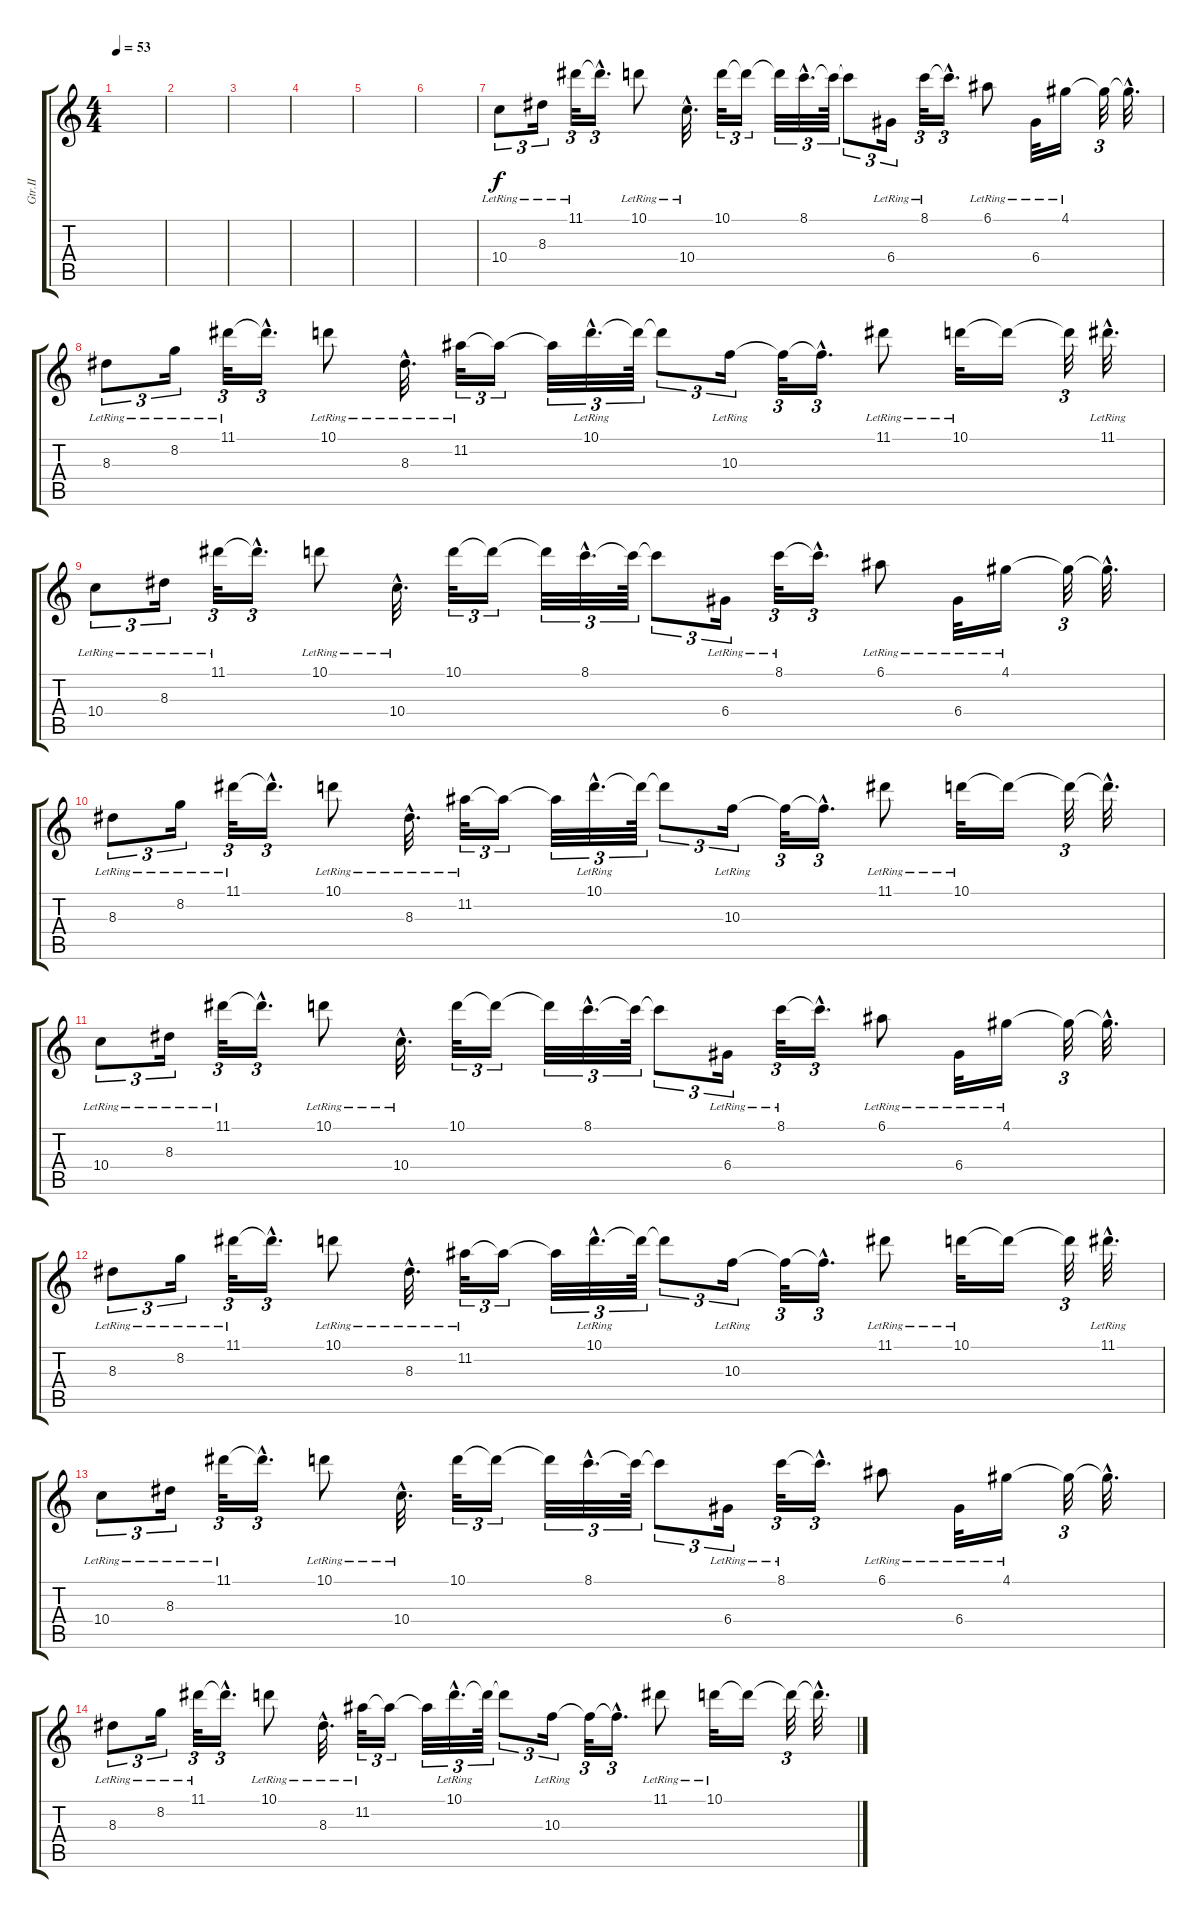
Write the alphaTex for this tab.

\track ("Gtr.II" "Gtr.II") {instrument electricguitarjazz}
\staff {score tabs}
\tuning (E4 B3 G3 D3 A2 E2) {hide}
\ts (4 4)
\tempo 53
\clef g2
\ks c
|
|
|
|
|
|
10.4{lr}.8{tu (3 2)} 8.3{lr}.16{tu (3 2)} 11.1{lr}.32{tu (3 2)} 11.1{hac t}.16{d tu (3 2)} 10.1{lr}.8 10.4{hac lr}.32{d} 10.1.32{tu (3 2)} 10.1{t}.16{tu (3 2)} 10.1{t}.32{tu (3 2)} 8.1{hac}.32{d tu (3 2)} 8.1{t}.64{tu (3 2)} 8.1{t}.8{tu (3 2)} 6.4{lr}.16{tu (3 2)} 8.1{lr}.32{tu (3 2)} 8.1{hac t}.16{d tu (3 2)} 6.1{lr}.8 6.4{lr}.32 4.1{lr}.16 4.1{t}.32{tu (3 2)} 4.1{hac t}.32{d} |
8.3{lr}.8{tu (3 2)} 8.2{lr}.16{tu (3 2)} 11.1{lr}.32{tu (3 2)} 11.1{hac t}.16{d tu (3 2)} 10.1{lr}.8 8.3{hac lr}.32{d} 11.2{lr}.32{tu (3 2)} 11.2{t}.16{tu (3 2)} 11.2{t}.32{tu (3 2)} 10.1{hac lr}.32{d tu (3 2)} 10.1{t}.64{tu (3 2)} 10.1{t}.8{tu (3 2)} 10.3{lr}.16{tu (3 2)} 10.3{t}.32{tu (3 2)} 10.3{hac t}.16{d tu (3 2)} 11.1{lr}.8 10.1{lr}.32 10.1{t}.16 10.1{t}.32{tu (3 2)} 11.1{hac lr}.32{d} |
10.4{lr}.8{tu (3 2)} 8.3{lr}.16{tu (3 2)} 11.1{lr}.32{tu (3 2)} 11.1{hac t}.16{d tu (3 2)} 10.1{lr}.8 10.4{hac lr}.32{d} 10.1.32{tu (3 2)} 10.1{t}.16{tu (3 2)} 10.1{t}.32{tu (3 2)} 8.1{hac}.32{d tu (3 2)} 8.1{t}.64{tu (3 2)} 8.1{t}.8{tu (3 2)} 6.4{lr}.16{tu (3 2)} 8.1{lr}.32{tu (3 2)} 8.1{hac t}.16{d tu (3 2)} 6.1{lr}.8 6.4{lr}.32 4.1{lr}.16 4.1{t}.32{tu (3 2)} 4.1{hac t}.32{d} |
8.3{lr}.8{tu (3 2)} 8.2{lr}.16{tu (3 2)} 11.1{lr}.32{tu (3 2)} 11.1{hac t}.16{d tu (3 2)} 10.1{lr}.8 8.3{hac lr}.32{d} 11.2{lr}.32{tu (3 2)} 11.2{t}.16{tu (3 2)} 11.2{t}.32{tu (3 2)} 10.1{hac lr}.32{d tu (3 2)} 10.1{t}.64{tu (3 2)} 10.1{t}.8{tu (3 2)} 10.3{lr}.16{tu (3 2)} 10.3{t}.32{tu (3 2)} 10.3{hac t}.16{d tu (3 2)} 11.1{lr}.8 10.1{lr}.32 10.1{t}.16 10.1{t}.32{tu (3 2)} 10.1{hac t}.32{d} |
10.4{lr}.8{tu (3 2)} 8.3{lr}.16{tu (3 2)} 11.1{lr}.32{tu (3 2)} 11.1{hac t}.16{d tu (3 2)} 10.1{lr}.8 10.4{hac lr}.32{d} 10.1.32{tu (3 2)} 10.1{t}.16{tu (3 2)} 10.1{t}.32{tu (3 2)} 8.1{hac}.32{d tu (3 2)} 8.1{t}.64{tu (3 2)} 8.1{t}.8{tu (3 2)} 6.4{lr}.16{tu (3 2)} 8.1{lr}.32{tu (3 2)} 8.1{hac t}.16{d tu (3 2)} 6.1{lr}.8 6.4{lr}.32 4.1{lr}.16 4.1{t}.32{tu (3 2)} 4.1{hac t}.32{d} |
8.3{lr}.8{tu (3 2)} 8.2{lr}.16{tu (3 2)} 11.1{lr}.32{tu (3 2)} 11.1{hac t}.16{d tu (3 2)} 10.1{lr}.8 8.3{hac lr}.32{d} 11.2{lr}.32{tu (3 2)} 11.2{t}.16{tu (3 2)} 11.2{t}.32{tu (3 2)} 10.1{hac lr}.32{d tu (3 2)} 10.1{t}.64{tu (3 2)} 10.1{t}.8{tu (3 2)} 10.3{lr}.16{tu (3 2)} 10.3{t}.32{tu (3 2)} 10.3{hac t}.16{d tu (3 2)} 11.1{lr}.8 10.1{lr}.32 10.1{t}.16 10.1{t}.32{tu (3 2)} 11.1{hac lr}.32{d} |
10.4{lr}.8{tu (3 2)} 8.3{lr}.16{tu (3 2)} 11.1{lr}.32{tu (3 2)} 11.1{hac t}.16{d tu (3 2)} 10.1{lr}.8 10.4{hac lr}.32{d} 10.1.32{tu (3 2)} 10.1{t}.16{tu (3 2)} 10.1{t}.32{tu (3 2)} 8.1{hac}.32{d tu (3 2)} 8.1{t}.64{tu (3 2)} 8.1{t}.8{tu (3 2)} 6.4{lr}.16{tu (3 2)} 8.1{lr}.32{tu (3 2)} 8.1{hac t}.16{d tu (3 2)} 6.1{lr}.8 6.4{lr}.32 4.1{lr}.16 4.1{t}.32{tu (3 2)} 4.1{hac t}.32{d} |
8.3{lr}.8{tu (3 2)} 8.2{lr}.16{tu (3 2)} 11.1{lr}.32{tu (3 2)} 11.1{hac t}.16{d tu (3 2)} 10.1{lr}.8 8.3{hac lr}.32{d} 11.2{lr}.32{tu (3 2)} 11.2{t}.16{tu (3 2)} 11.2{t}.32{tu (3 2)} 10.1{hac lr}.32{d tu (3 2)} 10.1{t}.64{tu (3 2)} 10.1{t}.8{tu (3 2)} 10.3{lr}.16{tu (3 2)} 10.3{t}.32{tu (3 2)} 10.3{hac t}.16{d tu (3 2)} 11.1{lr}.8 10.1{lr}.32 10.1{t}.16 10.1{t}.32{tu (3 2)} 10.1{hac t}.32{d}
